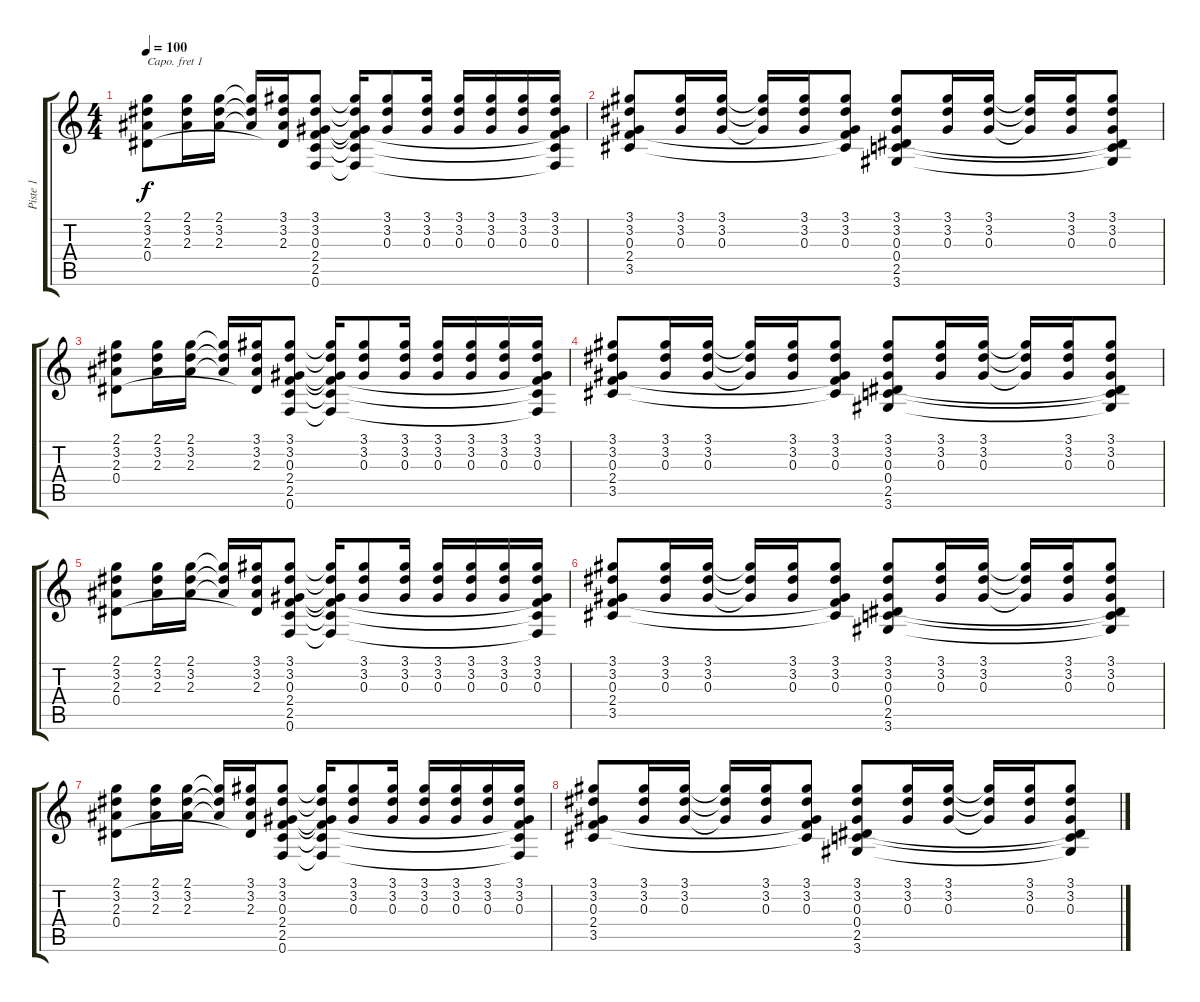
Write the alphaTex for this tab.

\track ("Piste 1" "Piste 1") {instrument acousticguitarnylon}
\staff {score tabs}
\capo 1
\tuning (E4 B3 G3 D3 A2 E2) {hide}
\ts (4 4)
\tempo 100
\clef g2
\ks c
(2.1 3.2 2.3 0.4).8{dy f} (2.1 3.2 2.3).16 (2.1 3.2 2.3).16 (2.1{t} 3.2{t} 2.3{t}).16 (3.1 3.2 2.3 0.4{t}).16 (3.1 3.2 0.3 2.4 2.5 0.6).8 (3.1{t} 3.2{t} 0.3{t} 2.4{t} 2.5{t} 0.6{t}).16 (3.1 3.2 0.3).8 (3.1 3.2 0.3).16 (3.1 3.2 0.3).16 (3.1 3.2 0.3).16 (3.1 3.2 0.3).16 (3.1 3.2 0.3 2.4{t} 2.5{t} 0.6{t}).16 |
(3.1 3.2 0.3 2.4 3.5).8 (3.1 3.2 0.3).16 (3.1 3.2 0.3).16 (3.1{t} 3.2{t} 0.3{t}).16 (3.1 3.2 0.3).16 (3.1 3.2 0.3 2.4{t} 3.5{t}).8 (3.1 3.2 0.3 0.4 2.5 3.6).8 (3.1 3.2 0.3).16 (3.1 3.2 0.3).16 (3.1{t} 3.2{t} 0.3{t}).16 (3.1 3.2 0.3).16 (3.1 3.2 0.3 0.4{t} 2.5{t} 3.6{t}).8 |
(2.1 3.2 2.3 0.4).8 (2.1 3.2 2.3).16 (2.1 3.2 2.3).16 (2.1{t} 3.2{t} 2.3{t}).16 (3.1 3.2 2.3 0.4{t}).16 (3.1 3.2 0.3 2.4 2.5 0.6).8 (3.1{t} 3.2{t} 0.3{t} 2.4{t} 2.5{t} 0.6{t}).16 (3.1 3.2 0.3).8 (3.1 3.2 0.3).16 (3.1 3.2 0.3).16 (3.1 3.2 0.3).16 (3.1 3.2 0.3).16 (3.1 3.2 0.3 2.4{t} 2.5{t} 0.6{t}).16 |
(3.1 3.2 0.3 2.4 3.5).8 (3.1 3.2 0.3).16 (3.1 3.2 0.3).16 (3.1{t} 3.2{t} 0.3{t}).16 (3.1 3.2 0.3).16 (3.1 3.2 0.3 2.4{t} 3.5{t}).8 (3.1 3.2 0.3 0.4 2.5 3.6).8 (3.1 3.2 0.3).16 (3.1 3.2 0.3).16 (3.1{t} 3.2{t} 0.3{t}).16 (3.1 3.2 0.3).16 (3.1 3.2 0.3 0.4{t} 2.5{t} 3.6{t}).8 |
(2.1 3.2 2.3 0.4).8 (2.1 3.2 2.3).16 (2.1 3.2 2.3).16 (2.1{t} 3.2{t} 2.3{t}).16 (3.1 3.2 2.3 0.4{t}).16 (3.1 3.2 0.3 2.4 2.5 0.6).8 (3.1{t} 3.2{t} 0.3{t} 2.4{t} 2.5{t} 0.6{t}).16 (3.1 3.2 0.3).8 (3.1 3.2 0.3).16 (3.1 3.2 0.3).16 (3.1 3.2 0.3).16 (3.1 3.2 0.3).16 (3.1 3.2 0.3 2.4{t} 2.5{t} 0.6{t}).16 |
(3.1 3.2 0.3 2.4 3.5).8 (3.1 3.2 0.3).16 (3.1 3.2 0.3).16 (3.1{t} 3.2{t} 0.3{t}).16 (3.1 3.2 0.3).16 (3.1 3.2 0.3 2.4{t} 3.5{t}).8 (3.1 3.2 0.3 0.4 2.5 3.6).8 (3.1 3.2 0.3).16 (3.1 3.2 0.3).16 (3.1{t} 3.2{t} 0.3{t}).16 (3.1 3.2 0.3).16 (3.1 3.2 0.3 0.4{t} 2.5{t} 3.6{t}).8 |
(2.1 3.2 2.3 0.4).8 (2.1 3.2 2.3).16 (2.1 3.2 2.3).16 (2.1{t} 3.2{t} 2.3{t}).16 (3.1 3.2 2.3 0.4{t}).16 (3.1 3.2 0.3 2.4 2.5 0.6).8 (3.1{t} 3.2{t} 0.3{t} 2.4{t} 2.5{t} 0.6{t}).16 (3.1 3.2 0.3).8 (3.1 3.2 0.3).16 (3.1 3.2 0.3).16 (3.1 3.2 0.3).16 (3.1 3.2 0.3).16 (3.1 3.2 0.3 2.4{t} 2.5{t} 0.6{t}).16 |
(3.1 3.2 0.3 2.4 3.5).8 (3.1 3.2 0.3).16 (3.1 3.2 0.3).16 (3.1{t} 3.2{t} 0.3{t}).16 (3.1 3.2 0.3).16 (3.1 3.2 0.3 2.4{t} 3.5{t}).8 (3.1 3.2 0.3 0.4 2.5 3.6).8 (3.1 3.2 0.3).16 (3.1 3.2 0.3).16 (3.1{t} 3.2{t} 0.3{t}).16 (3.1 3.2 0.3).16 (3.1 3.2 0.3 0.4{t} 2.5{t} 3.6{t}).8
